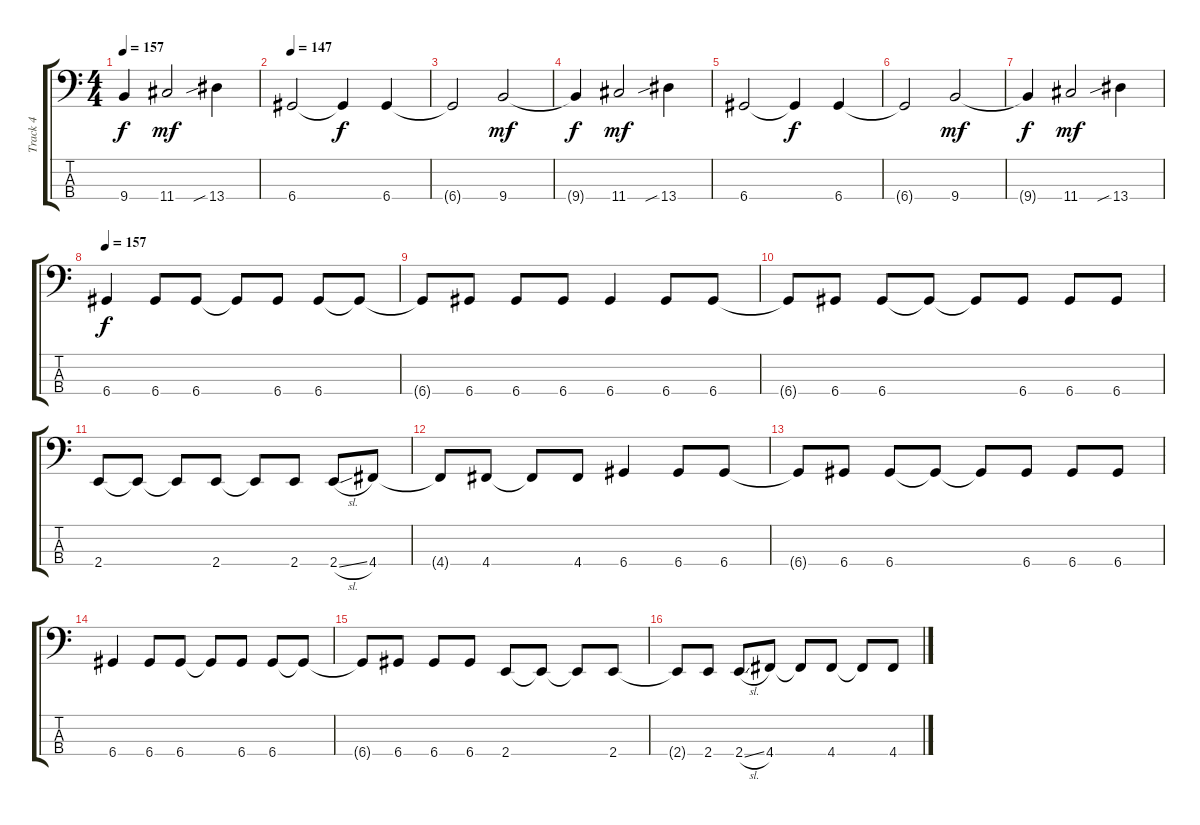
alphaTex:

\track ("Track 4" "Track 4") {instrument electricbassfinger}
\staff {score tabs}
\tuning (G2 D2 A1 D1) {hide}
\ts (4 4)
\tempo 157
\clef f4
\ks c
9.4{t}.4{dy f} 11.4.2{dy mf} 13.4{sib}.4 |
\tempo 147
6.4.2 6.4{t}.4{dy f} 6.4.4 |
6.4{t}.2 9.4.2{dy mf} |
9.4{t}.4{dy f} 11.4.2{dy mf} 13.4{sib}.4 |
6.4.2 6.4{t}.4{dy f} 6.4.4 |
6.4{t}.2 9.4.2{dy mf} |
9.4{t}.4{dy f} 11.4.2{dy mf} 13.4{sib}.4 |
\tempo 157
6.4.4{dy f} 6.4.8 6.4.8 6.4{t}.8 6.4.8 6.4.8 6.4{t}.8 |
6.4{t}.8 6.4.8 6.4.8 6.4.8 6.4.4 6.4.8 6.4.8 |
6.4{t}.8 6.4.8 6.4.8 6.4{t}.8 6.4{t}.8 6.4.8 6.4.8 6.4.8 |
2.4.8 2.4{t}.8 2.4{t}.8 2.4.8 2.4{t}.8 2.4.8 2.4{sl}.8 4.4.8 |
4.4{t}.8 4.4.8 4.4{t}.8 4.4.8 6.4.4 6.4.8 6.4.8 |
6.4{t}.8 6.4.8 6.4.8 6.4{t}.8 6.4{t}.8 6.4.8 6.4.8 6.4.8 |
6.4.4 6.4.8 6.4.8 6.4{t}.8 6.4.8 6.4.8 6.4{t}.8 |
6.4{t}.8 6.4.8 6.4.8 6.4.8 2.4.8 2.4{t}.8 2.4{t}.8 2.4.8 |
2.4{t}.8 2.4.8 2.4{sl}.8 4.4.8 4.4{t}.8 4.4.8 4.4{t}.8 4.4.8
